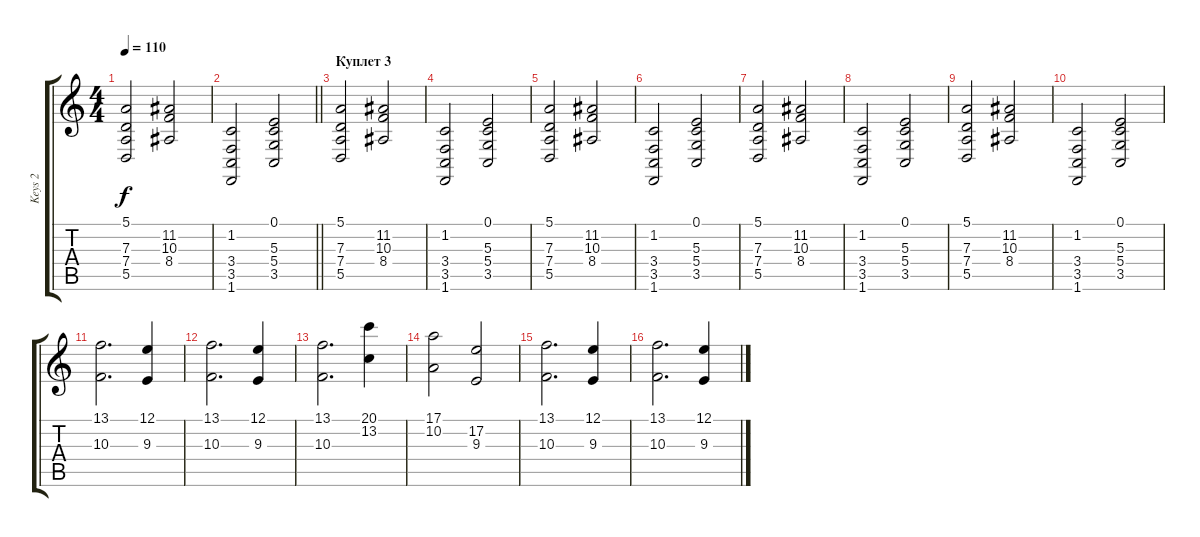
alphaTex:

\track ("Keys 2" "Keys 2") {instrument stringensemble1}
\staff {score tabs}
\tuning (E4 B3 G3 D3 A2 E2) {hide}
\ts (4 4)
\tempo 110
\clef g2
\ks c
(5.1 7.3 7.4 5.5).2{dy f} (11.2 10.3 8.4).2 |
\barLineRight lightlight
(1.2 3.4 3.5 1.6).2 (0.1 5.3 5.4 3.5).2 |
\section ("" "Куплет 3")
(5.1 7.3 7.4 5.5).2 (11.2 10.3 8.4).2 |
(1.2 3.4 3.5 1.6).2 (0.1 5.3 5.4 3.5).2 |
(5.1 7.3 7.4 5.5).2 (11.2 10.3 8.4).2 |
(1.2 3.4 3.5 1.6).2 (0.1 5.3 5.4 3.5).2 |
(5.1 7.3 7.4 5.5).2 (11.2 10.3 8.4).2 |
(1.2 3.4 3.5 1.6).2 (0.1 5.3 5.4 3.5).2 |
(5.1 7.3 7.4 5.5).2 (11.2 10.3 8.4).2 |
(1.2 3.4 3.5 1.6).2 (0.1 5.3 5.4 3.5).2 |
(13.1 10.3).2{d} (12.1 9.3).4 |
(13.1 10.3).2{d} (12.1 9.3).4 |
(13.1 10.3).2{d} (20.1 13.2).4 |
(17.1 10.2).2 (17.2 9.3).2 |
(13.1 10.3).2{d} (12.1 9.3).4 |
(13.1 10.3).2{d} (12.1 9.3).4
